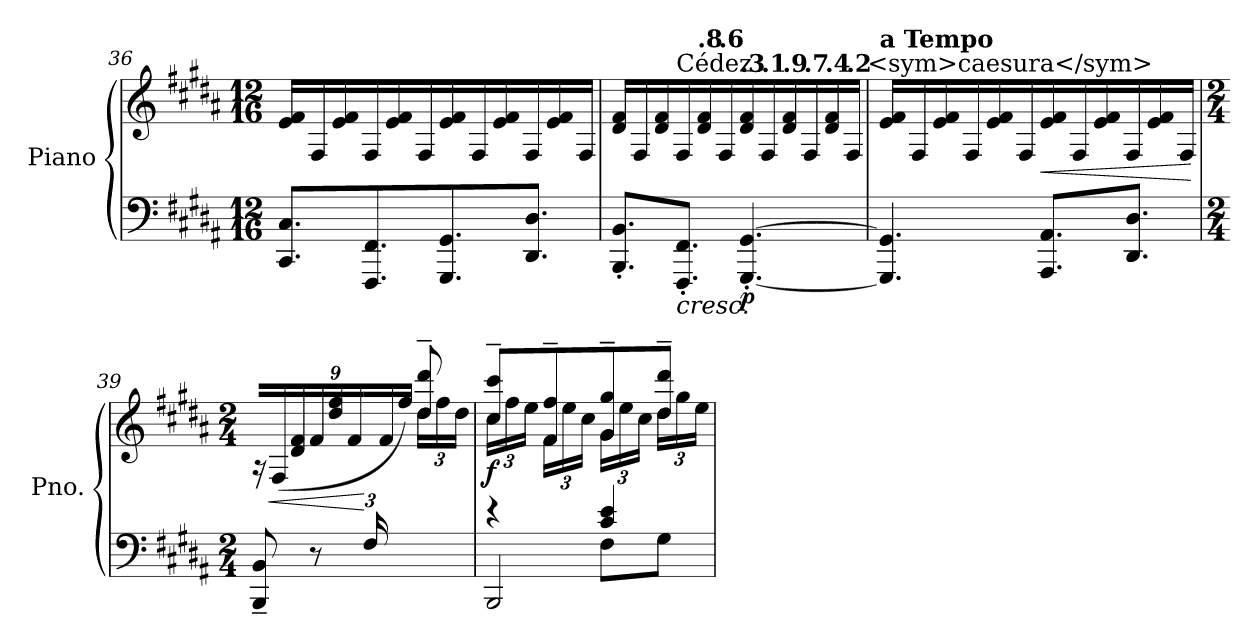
**kern	**kern	**dynam
*part1	*part1	*part1
*staff2	*staff1	*staff1/2
*I"Piano	*	*
*I'Pno.	*	*
*clefF4	*clefG2	*
*k[f#c#g#d#a#]	*k[f#c#g#d#a#]	*
*M12/16	*M12/16	*
=36	=36	=36
8.CC#/ 8.C#/L	16e/ 16f#/LL	.
.	16F#/	.
.	16e/ 16f#/	.
8.FFF#/ 8.FF#/	16F#/	.
.	16e/ 16f#/	.
.	16F#/	.
8.GGG#/ 8.GG#/	16e/ 16f#/	.
.	16F#/	.
.	16e/ 16f#/	.
8.DD#/ 8.D#/J	16F#/	.
.	16e/ 16f#/	.
.	16F#/JJ	.
=37	=37	=37
8.BBB/' 8.BB/'L	16d#/ 16f#/LL	.
.	16F#/	.
.	16d#/ 16f#/	.
*	*MM120	*
!	!LO:TX:a:t=Cédez	!
!	!	!LO:HP:b=2
8.FFF#/' 8.FF#/'J	16F#/	<
*	*MM117	*
!	!LO:TX:a:B:t=.8	!
.	16d#/ 16f#/	.
*	*MM115	*
!	!LO:TX:a:B:t=.6	!
.	16F#/	.
*	*MM113	*
!	!LO:TX:a:B:t=.3	!
!	!	!LO:DY:b=2
[4.GGG#/' [4.GG#/'	16d#/ 16f#/	p
*	*MM111	*
!	!LO:TX:a:B:t=.1	!
.	16F#/	.
*	*MM108	*
!	!LO:TX:a:B:t=.9	!
.	16d#/ 16f#/	.
*	*MM106	*
!	!LO:TX:a:B:t=.7	!
.	16F#/	.
*	*MM104	*
!	!LO:TX:a:B:t=.4	!
.	16d#/ 16f#/	.
*	*MM102	*
!	!LO:TX:a:B:t=.2	!
.	16F#/JJ	.
!	!LO:TX:a:t=<sym>caesura</sym>	!
!!LO:LB:g=z
=38	=38	=38
!	!LO:TX:a:B:t=a Tempo	!
4.GGG#/] 4.GG#/]	16e/ 16f#/LL	.
.	16F#/	.
.	16e/ 16f#/	.
.	16F#/	.
.	16e/ 16f#/	.
.	16F#/	.
!	!	!LO:HP:b
8.AAA#/ 8.AA#/L	16e/ 16f#/	<
.	16F#/	.
.	16e/ 16f#/	.
8.DD#/ 8.D#/J	16F#/	.
.	16e/ 16f#/	.
.	16F#/JJ	.
.	.	[
=39	=39	=39
*M2/4	*M2/4	*
*	*MM80	*
*^	*^	*
4ryy	8BBB/~ 8BB/~	24r	4.ryy	.
!	!	!	!	!LO:HP:b
.	.	(<24F#/LL	.	<
.	.	24d#/ 24f#/	.	.
*	*	*Xbrackettup	*	*
.	8r	24f#/	.	.
.	.	24dd#/ 24ff#/	.	.
.	.	24f#/JJ	.	.
*Xbrackettup	*	*	*	*
24F#/LL	4ryy	24ryy	.	[
24%5ryy	.	24f#\	.	.
.	.	24ff#\JJ)	.	.
.	.	8dd#/~ 8ddd#/~	24dd#\LL	.
.	.	.	24ff#\	.
.	.	.	24dd#\JJ	.
*v	*v	*	*	*
*	*v	*v	*
.	.	[
=40	=40	=40
*^	*^	*
*	*^	*	*	*
!	!	!	!	!	!LO:DY:b
4r	4ryy	2BBB/	8cc#/~ 8ccc#/~L	24cc#\LL	f
.	.	.	.	24ff#\	.
.	.	.	.	24ee\JJ	.
.	.	.	8f#/~ 8ff#/~	24f#\LL	.
.	.	.	.	24ee\	.
.	.	.	.	24cc#\JJ	.
4c#/ 4e/	8F#\L	.	8g#/~ 8gg#/~	24g#\LL	.
.	.	.	.	24ee\	.
.	.	.	.	24cc#\JJ	.
.	8G#\J	.	8dd#/~ 8ddd#/~J	24dd#\LL	.
.	.	.	.	24gg#\	.
.	.	.	.	24ee\JJ	.
*v	*v	*v	*	*	*
*	*v	*v	*
=	=	=
*-	*-	*-
